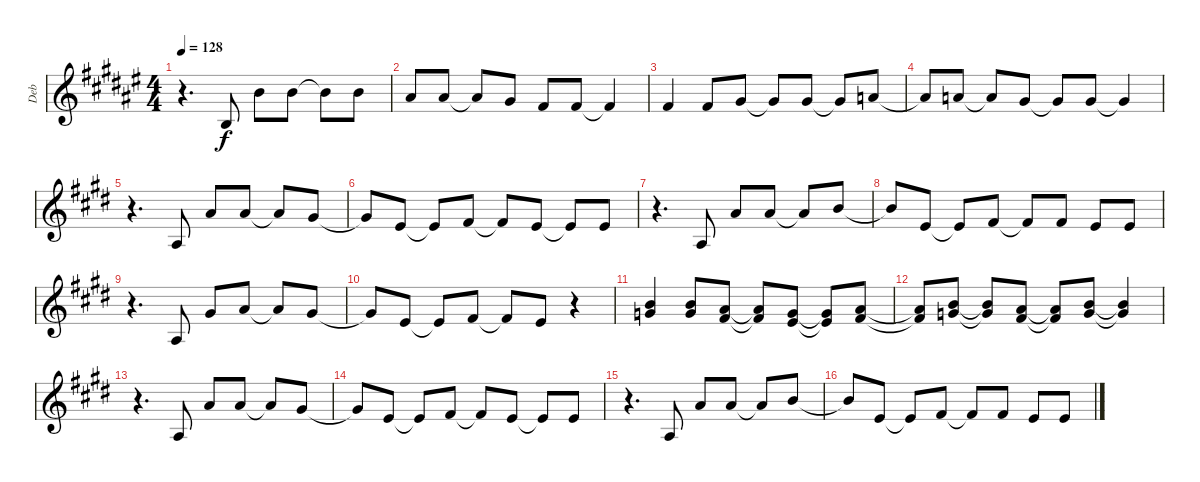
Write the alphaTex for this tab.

\track ("Deb" "Deb") {instrument panflute}
\staff {score}
\tuning (E5 B4 G4 D4 A3 E3) {hide}
\ts (4 4)
\tempo 128
\clef g2
\ks d#minor
r.4{d dy f} 2.5.8 0.2.8 0.2.8 0.2{t}.8 0.2.8 |
3.3.8 3.3.8 3.3{t}.8 1.3.8 4.4.8 4.4.8 4.4{t}.4 |
4.4.4 4.4.8 1.3.8 1.3{t}.8 1.3.8 1.3{t}.8 2.3.8 |
2.3{t}.8 2.3.8 2.3{t}.8 1.3.8 1.3{t}.8 1.3.8 1.3{t}.4 |
\ks c#minor
r.4{d} 0.5.8 2.3.8 2.3.8 2.3{t}.8 1.3.8 |
1.3{t}.8 2.4.8 2.4{t}.8 4.4.8 4.4{t}.8 2.4.8 2.4{t}.8 2.4.8 |
r.4{d} 0.5.8 2.3.8 2.3.8 2.3{t}.8 0.2.8 |
0.2{t}.8 2.4.8 2.4{t}.8 4.4.8 4.4{t}.8 4.4.8 2.4.8 2.4.8 |
r.4{d} 0.5.8 1.3.8 2.3.8 2.3{t}.8 1.3.8 |
1.3{t}.8 2.4.8 2.4{t}.8 4.4.8 4.4{t}.8 2.4.8 r.4 |
(0.2 0.3).4 (0.2 0.3).8 (2.3 4.4).8 (2.3{t} 4.4{t}).8 (0.3 2.4).8 (0.3{t} 2.4{t}).8 (2.3 4.4).8 |
(2.3{t} 4.4{t}).8 (0.2 0.3).8 (0.2{t} 0.3{t}).8 (4.4 12.5).8 (4.4{t} 12.5{t}).8 (0.2 0.3).8 (0.2{t} 0.3{t}).4 |
r.4{d} 0.5.8 2.3.8 2.3.8 2.3{t}.8 1.3.8 |
1.3{t}.8 2.4.8 2.4{t}.8 4.4.8 4.4{t}.8 2.4.8 2.4{t}.8 2.4.8 |
r.4{d} 0.5.8 2.3.8 2.3.8 2.3{t}.8 0.2.8 |
0.2{t}.8 2.4.8 2.4{t}.8 4.4.8 4.4{t}.8 4.4.8 2.4.8 2.4.8
